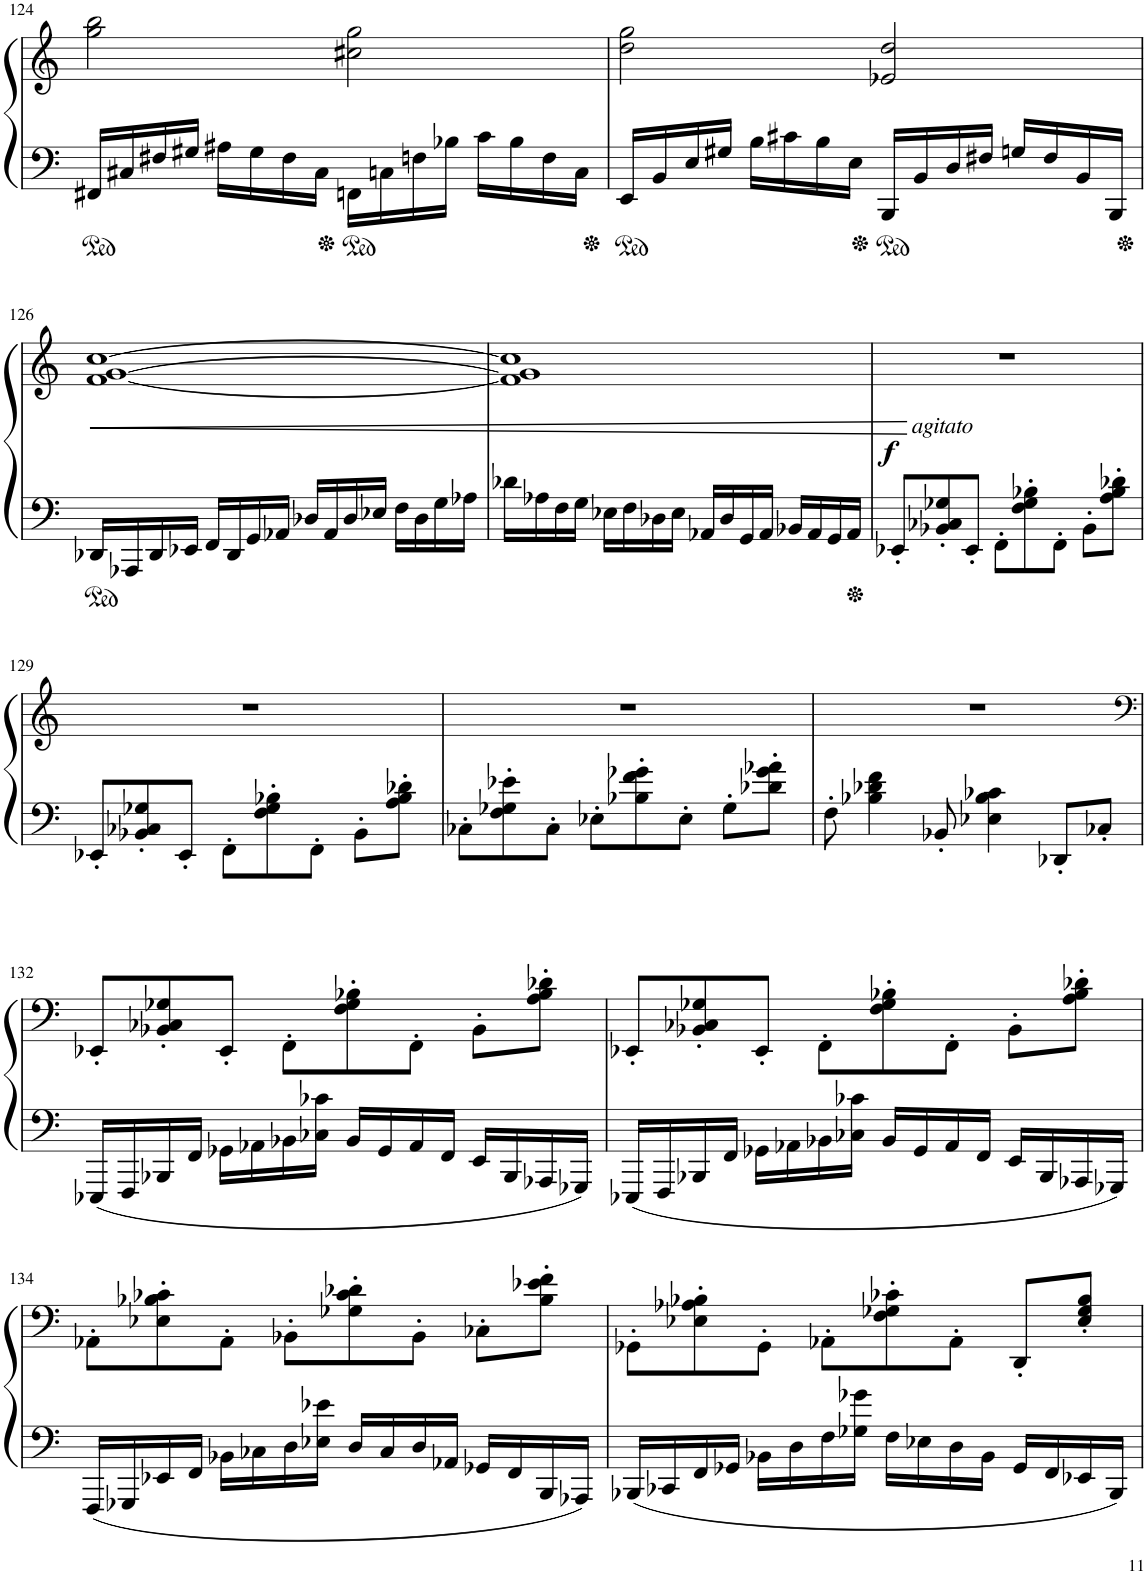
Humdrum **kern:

**kern	**kern	**dynam
*part1	*part1	*part1
*staff2	*staff1	*staff1/2
*I"Piano	*	*
*I'Pno.	*	*
!!LO:PB:g=z
*clefF4	*clefG2	*
*k[]	*k[]	*
*M4/4	*M4/4	*
=124	=124	=124
16FF#X/LL	2gg\ 2bb\	.
16C#X/	.	.
16F#X/	.	.
16G#X/JJ	.	.
16A#X\LL	.	.
16G#\	.	.
16F#\	.	.
16C#\JJ	.	.
16FFn\LL	2cc#X\ 2gg\	.
16Cn\	.	.
16Fn\	.	.
16B-X\JJ	.	.
16c\LL	.	.
16B-\	.	.
16F\	.	.
16C\JJ	.	.
=125	=125	=125
16EE/LL	2dd\ 2gg\	.
16BB/	.	.
16E/	.	.
16G#X/JJ	.	.
16B\LL	.	.
16c#X\	.	.
16B\	.	.
16E\JJ	.	.
16BBB/LL	2e-X/ 2dd/	.
16BB/	.	.
16D/	.	.
16F#X/JJ	.	.
16Gn/LL	.	.
16F#/	.	.
16BB/	.	.
16BBB/JJ	.	.
!!LO:LB:g=z
=126	=126	=126
!	!	!LO:HP:b
16DD-X/LL	[1f [1g [1cc	<
16AAA-X/	.	.
16DD-/	.	.
16EE-X/JJ	.	.
16FF/LL	.	.
16DD-/	.	.
16GG/	.	.
16AA-X/JJ	.	.
16D-X/LL	.	.
16AA-/	.	.
16D-/	.	.
16E-X/JJ	.	.
16F\LL	.	.
16D-\	.	.
16G\	.	.
16A-X\JJ	.	.
=127	=127	=127
16d-X\LL	1f] 1g] 1cc]	.
16A-X\	.	.
16F\	.	.
16G\JJ	.	.
16E-X\LL	.	.
16F\	.	.
16D-X\	.	.
16E-\JJ	.	.
16AA-X/LL	.	.
16D-/	.	.
16GG/	.	.
16AA-/JJ	.	.
16BB-X/LL	.	.
16AA-/	.	.
16GG/	.	.
16AA-/JJ	.	.
.	.	[
=128	=128	=128
!	!LO:TX:b:i:t=agitato	!
!	!	!LO:DY:a=2
8EE-X'/L	1r	f
8BB-X/' 8C-X/' 8G-X/'	.	.
8EE-'/J	.	.
8FF'\L	.	.
8F\' 8G-\' 8B-X\'	.	.
8FF'\J	.	.
8BB-'\L	.	.
8A\' 8B-\' 8d-X\'J	.	.
!!LO:LB:g=z
=129	=129	=129
8EE-X'/L	1r	.
8BB-X/' 8C-X/' 8G-X/'	.	.
8EE-'/J	.	.
8FF'\L	.	.
8F\' 8G-\' 8B-X\'	.	.
8FF'\J	.	.
8BB-'\L	.	.
8A\' 8B-\' 8d-X\'J	.	.
=130	=130	=130
8C-X'\L	1r	.
8F\' 8G-X\' 8e-X\'	.	.
8C-'\J	.	.
8E-X'\L	.	.
8B-X\' 8f\' 8g-X\'	.	.
8E-'\J	.	.
8G-'\L	.	.
8d-X\' 8g-\' 8a-X\'J	.	.
=131	=131	=131
8F'\	1r	.
4B-X\ 4d-X\ 4f\	.	.
8BB-X'/	.	.
4E-X\ 4B-\ 4c-X\	.	.
8DD-X'/L	.	.
8C-X'/J	.	.
!!LO:LB:g=z
=132	=132	=132
*	*clefF4	*
16EEE-X/LL	8EE-X'/L	.
16FFF/	.	.
16BBB-X/	8BB-X/' 8C-X/' 8G-X/'	.
16FF/JJ	.	.
16GG-X\LL	8EE-'/J	.
16AA-X\	.	.
16BB-X\	8FF'\L	.
16C-X\ 16c-X\JJ	.	.
16BB-/LL	8F\' 8G-\' 8B-X\'	.
16GG-/	.	.
16AA-/	8FF'\J	.
16FF/JJ	.	.
16EE/LL	8BB-'\L	.
16BBB-/	.	.
16AAA-X/	8A\' 8B-\' 8d-X\'J	.
16GGG-X/JJ	.	.
=133	=133	=133
16EEE-X/LL	8EE-X'/L	.
16FFF/	.	.
16BBB-X/	8BB-X/' 8C-X/' 8G-X/'	.
16FF/JJ	.	.
16GG-X\LL	8EE-'/J	.
16AA-X\	.	.
16BB-X\	8FF'\L	.
16C-X\ 16c-X\JJ	.	.
16BB-/LL	8F\' 8G-\' 8B-X\'	.
16GG-/	.	.
16AA-/	8FF'\J	.
16FF/JJ	.	.
16EE/LL	8BB-'\L	.
16BBB-/	.	.
16AAA-X/	8A\' 8B-\' 8d-X\'J	.
16GGG-X/JJ	.	.
!!LO:LB:g=z
=134	=134	=134
16FFF/LL	8AA-X'\L	.
16GGG-X/	.	.
16EE-X/	8E-X\' 8B-X\' 8c-X\'	.
16FF/JJ	.	.
16BB-X\LL	8AA-'\J	.
16C-X\	.	.
16D\	8BB-X'\L	.
16E-X\ 16e-X\JJ	.	.
16D/LL	8G-X\' 8c-\' 8d-X\'	.
16C-/	.	.
16D/	8BB-'\J	.
16AA-X/JJ	.	.
16GG-X/LL	8C-X'\L	.
16FF/	.	.
16BBB/	8B-\' 8e-X\' 8f\'J	.
16AAA-X/JJ	.	.
=135	=135	=135
16BBB-X/LL	8GG-X'\L	.
16CC-X/	.	.
16FF/	8E-X\' 8A-X\' 8B-X\'	.
16GG-X/JJ	.	.
16BB-X\LL	8GG-'\J	.
16D\	.	.
16F\	8AA-X'\L	.
16G-X\ 16g-X\JJ	.	.
16F\LL	8F\' 8G-X\' 8c-X\'	.
16E-X\	.	.
16D\	8AA-'\J	.
16BB-\JJ	.	.
16GG-/LL	8DD'/L	.
16FF/	.	.
16EE-X/	8E-/' 8G-/' 8B-/'J	.
16BBB-/JJ	.	.
=	=	=
*-	*-	*-
